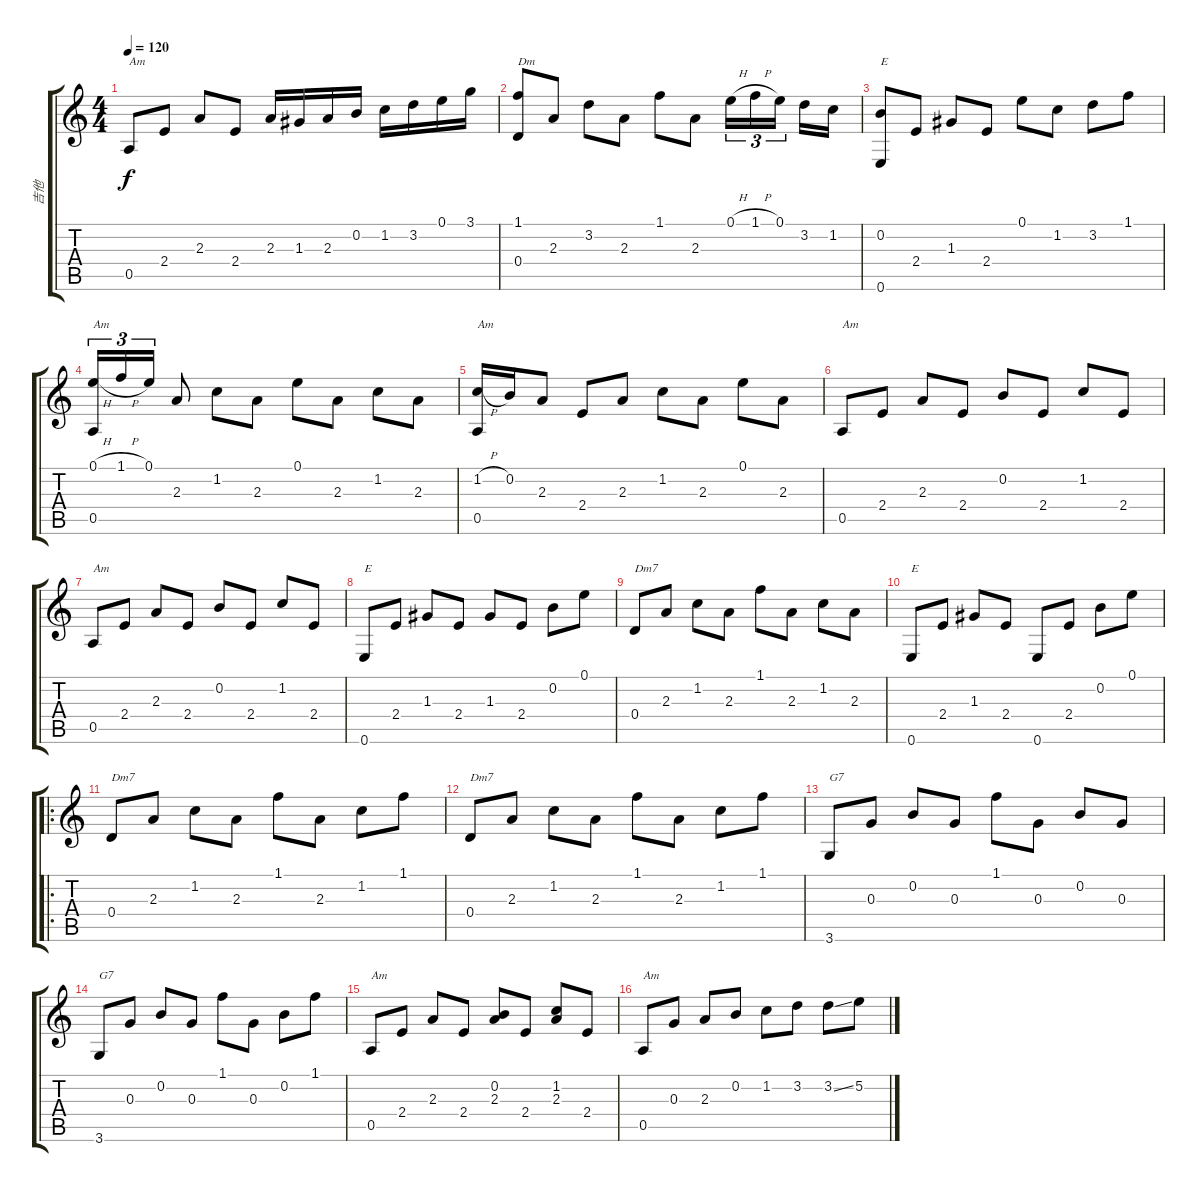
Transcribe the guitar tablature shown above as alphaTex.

\track ("吉他" "吉他") {instrument acousticguitarsteel}
\staff {score tabs}
\tuning (E4 B3 G3 D3 A2 E2) {hide}
\ts (4 4)
\tempo 120
\clef g2
\ks c
0.5.8{txt "Am" dy f instrument acousticguitarsteel} 2.4.8 2.3.8 2.4.8 2.3.16 1.3.16 2.3.16 0.2.16 1.2.16 3.2.16 0.1.16 3.1.16 |
(1.1 0.4).8{txt "Dm"} 2.3.8 3.2.8 2.3.8 1.1.8 2.3.8 0.1{h}.16{tu (3 2)} 1.1{h}.16{tu (3 2)} 0.1.16{tu (3 2)} 3.2.16 1.2.16 |
(0.2 0.6).8{txt "E"} 2.4.8 1.3.8 2.4.8 0.1.8 1.2.8 3.2.8 1.1.8 |
(0.1{h} 0.5).16{tu (3 2) txt "Am"} 1.1{h}.16{tu (3 2)} 0.1.16{tu (3 2)} 2.3.8 1.2.8 2.3.8 0.1.8 2.3.8 1.2.8 2.3.8 |
(1.2{h} 0.5).16{txt "Am"} 0.2.16 2.3.8 2.4.8 2.3.8 1.2.8 2.3.8 0.1.8 2.3.8 |
0.5.8{txt "Am"} 2.4.8 2.3.8 2.4.8 0.2.8 2.4.8 1.2.8 2.4.8 |
0.5.8{txt "Am"} 2.4.8 2.3.8 2.4.8 0.2.8 2.4.8 1.2.8 2.4.8 |
0.6.8{txt "E"} 2.4.8 1.3.8 2.4.8 1.3.8 2.4.8 0.2.8 0.1.8 |
0.4.8{txt "Dm7"} 2.3.8 1.2.8 2.3.8 1.1.8 2.3.8 1.2.8 2.3.8 |
0.6.8{txt "E"} 2.4.8 1.3.8 2.4.8 0.6.8 2.4.8 0.2.8 0.1.8 |
\ro
0.4.8{txt "Dm7"} 2.3.8 1.2.8 2.3.8 1.1.8 2.3.8 1.2.8 1.1.8 |
0.4.8{txt "Dm7"} 2.3.8 1.2.8 2.3.8 1.1.8 2.3.8 1.2.8 1.1.8 |
3.6.8{txt "G7"} 0.3.8 0.2.8 0.3.8 1.1.8 0.3.8 0.2.8 0.3.8 |
3.6.8{txt "G7"} 0.3.8 0.2.8 0.3.8 1.1.8 0.3.8 0.2.8 1.1.8 |
0.5.8{txt "Am"} 2.4.8 2.3.8 2.4.8 (0.2 2.3).8 2.4.8 (1.2 2.3).8 2.4.8 |
0.5.8{txt "Am"} 0.3.8 2.3.8 0.2.8 1.2.8 3.2.8 3.2{ss}.8 5.2.8
